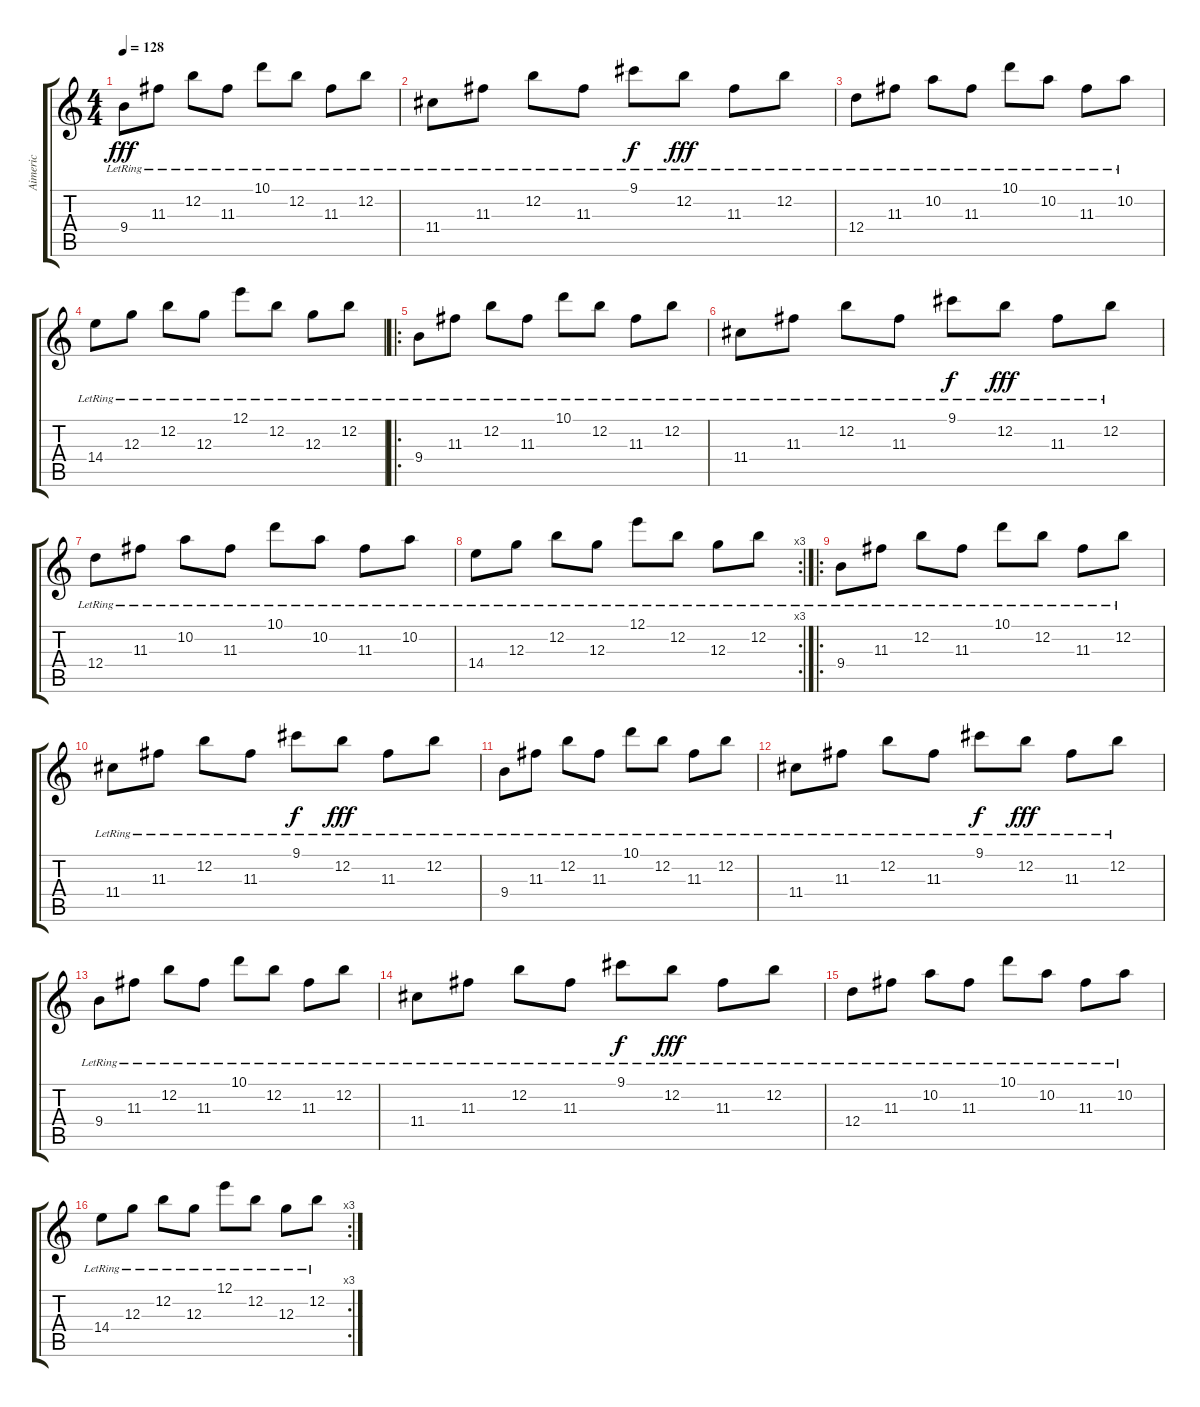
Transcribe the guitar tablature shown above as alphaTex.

\track ("Aimeric" "Aimeric") {instrument electricguitarmuted}
\staff {score tabs}
\tuning (E4 B3 G3 D3 A2 E2) {hide}
\ts (4 4)
\tempo 128
\clef g2
\ks c
9.4{lr}.8{dy fff instrument electricguitarmuted} 11.3{lr}.8 12.2{lr}.8 11.3{lr}.8 10.1{lr}.8 12.2{lr}.8 11.3{lr}.8 12.2{lr}.8 |
11.4{lr}.8 11.3{lr}.8 12.2{lr}.8 11.3{lr}.8 9.1{lr}.8{dy f} 12.2{lr}.8{dy fff} 11.3{lr}.8 12.2{lr}.8 |
12.4{lr}.8 11.3{lr}.8 10.2{lr}.8 11.3{lr}.8 10.1{lr}.8 10.2{lr}.8 11.3{lr}.8 10.2{lr}.8 |
14.4{lr}.8 12.3{lr}.8 12.2{lr}.8 12.3{lr}.8 12.1{lr}.8 12.2{lr}.8 12.3{lr}.8 12.2{lr}.8 |
\ro
9.4{lr}.8 11.3{lr}.8 12.2{lr}.8 11.3{lr}.8 10.1{lr}.8 12.2{lr}.8 11.3{lr}.8 12.2{lr}.8 |
11.4{lr}.8 11.3{lr}.8 12.2{lr}.8 11.3{lr}.8 9.1{lr}.8{dy f} 12.2{lr}.8{dy fff} 11.3{lr}.8 12.2{lr}.8 |
12.4{lr}.8 11.3{lr}.8 10.2{lr}.8 11.3{lr}.8 10.1{lr}.8 10.2{lr}.8 11.3{lr}.8 10.2{lr}.8 |
\rc 3
14.4{lr}.8 12.3{lr}.8 12.2{lr}.8 12.3{lr}.8 12.1{lr}.8 12.2{lr}.8 12.3{lr}.8 12.2{lr}.8 |
\ro
9.4{lr}.8 11.3{lr}.8 12.2{lr}.8 11.3{lr}.8 10.1{lr}.8 12.2{lr}.8 11.3{lr}.8 12.2{lr}.8 |
11.4{lr}.8 11.3{lr}.8 12.2{lr}.8 11.3{lr}.8 9.1{lr}.8{dy f} 12.2{lr}.8{dy fff} 11.3{lr}.8 12.2{lr}.8 |
9.4{lr}.8 11.3{lr}.8 12.2{lr}.8 11.3{lr}.8 10.1{lr}.8 12.2{lr}.8 11.3{lr}.8 12.2{lr}.8 |
11.4{lr}.8 11.3{lr}.8 12.2{lr}.8 11.3{lr}.8 9.1{lr}.8{dy f} 12.2{lr}.8{dy fff} 11.3{lr}.8 12.2{lr}.8 |
9.4{lr}.8 11.3{lr}.8 12.2{lr}.8 11.3{lr}.8 10.1{lr}.8 12.2{lr}.8 11.3{lr}.8 12.2{lr}.8 |
11.4{lr}.8 11.3{lr}.8 12.2{lr}.8 11.3{lr}.8 9.1{lr}.8{dy f} 12.2{lr}.8{dy fff} 11.3{lr}.8 12.2{lr}.8 |
12.4{lr}.8 11.3{lr}.8 10.2{lr}.8 11.3{lr}.8 10.1{lr}.8 10.2{lr}.8 11.3{lr}.8 10.2{lr}.8 |
\rc 3
14.4{lr}.8 12.3{lr}.8 12.2{lr}.8 12.3{lr}.8 12.1{lr}.8 12.2{lr}.8 12.3{lr}.8 12.2{lr}.8
